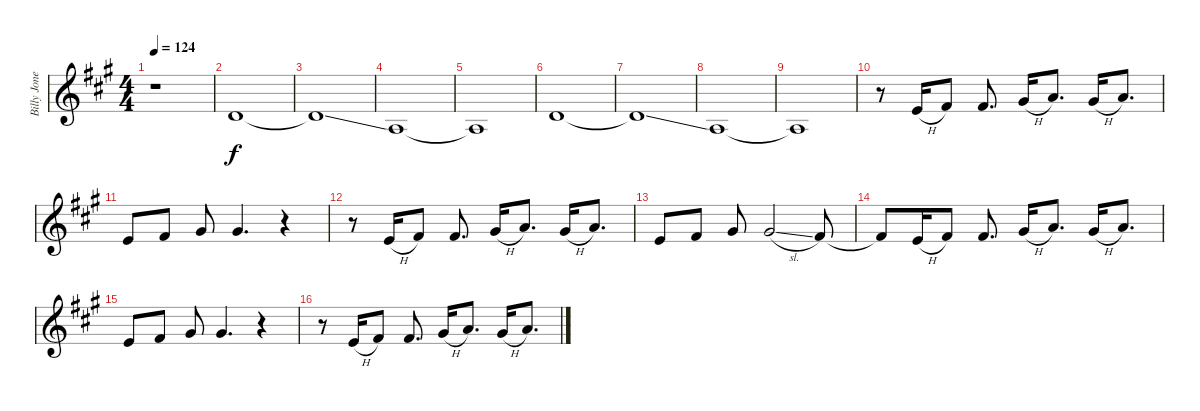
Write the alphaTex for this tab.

\track ("Billy Jones Vocals" "Billy Jone") {instrument flute}
\staff {score}
\tuning (E4 B3 G3 D3 A2 E2) {hide}
\ts (4 4)
\tempo 124
\clef g2
\ks a
r.1{dy f} |
7.3.1{volume 8 balance 8} |
7.3{ss t}.1 |
2.3.1 |
2.3{t}.1 |
7.3.1 |
7.3{ss t}.1 |
2.3.1 |
2.3{t}.1 |
r.8{volume 11} 9.3{h}.16 11.3.8 11.3.8{d} 9.2{h}.16 10.2.8{d} 9.2{h}.16 10.2.8{d} |
9.3.8 11.3.8 9.2.8 9.2.4{d} r.4 |
r.8 9.3{h}.16 11.3.8 11.3.8{d} 9.2{h}.16 10.2.8{d} 9.2{h}.16 10.2.8{d} |
9.3.8 11.3.8 9.2.8 9.2{sl}.2 7.2.8 |
7.2{t}.8{volume 11} 9.3{h}.16 11.3.8 11.3.8{d} 9.2{h}.16 10.2.8{d} 9.2{h}.16 10.2.8{d} |
9.3.8 11.3.8 9.2.8 9.2.4{d} r.4 |
r.8 9.3{h}.16 11.3.8 11.3.8{d} 9.2{h}.16 10.2.8{d} 9.2{h}.16 10.2.8{d}
